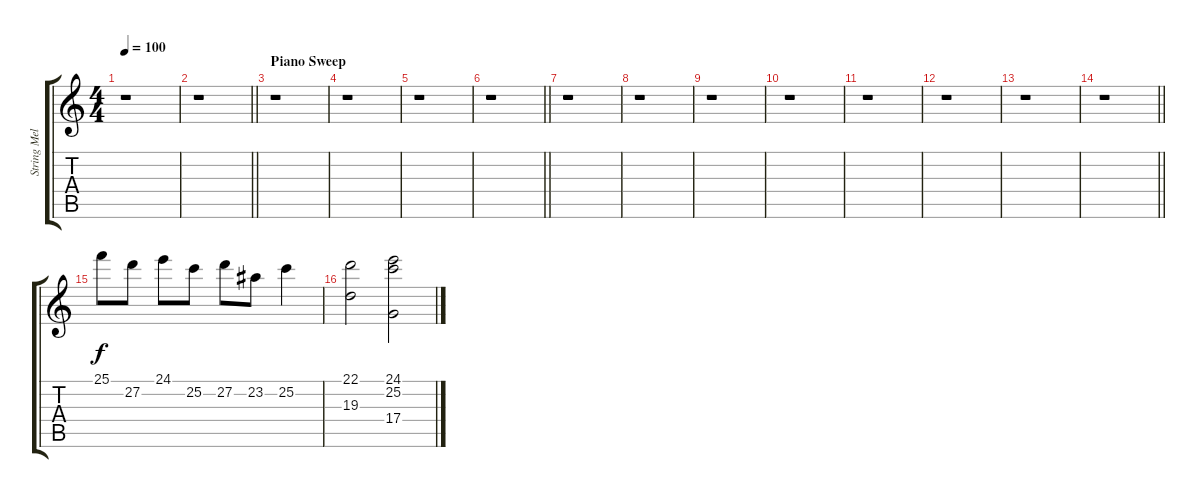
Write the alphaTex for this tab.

\track ("String Melody" "String Mel") {instrument stringensemble1}
\staff {score tabs}
\tuning (E4 B3 G3 D3 A2 E2) {hide}
\ts (4 4)
\tempo 100
\clef g2
\ks c
r.1{dy f} |
\barLineRight lightlight
r.1 |
\section ("" "Piano Sweep")
r.1 |
r.1 |
r.1 |
\barLineRight lightlight
r.1 |
\section ("" "")
r.1 |
r.1 |
r.1 |
r.1 |
r.1 |
r.1 |
r.1 |
\barLineRight lightlight
r.1 |
\section ("" "")
25.1.8 27.2.8 24.1.8 25.2.8 27.2.8 23.2.8 25.2.4 |
(22.1 19.3).2 (24.1 25.2 17.4).2
